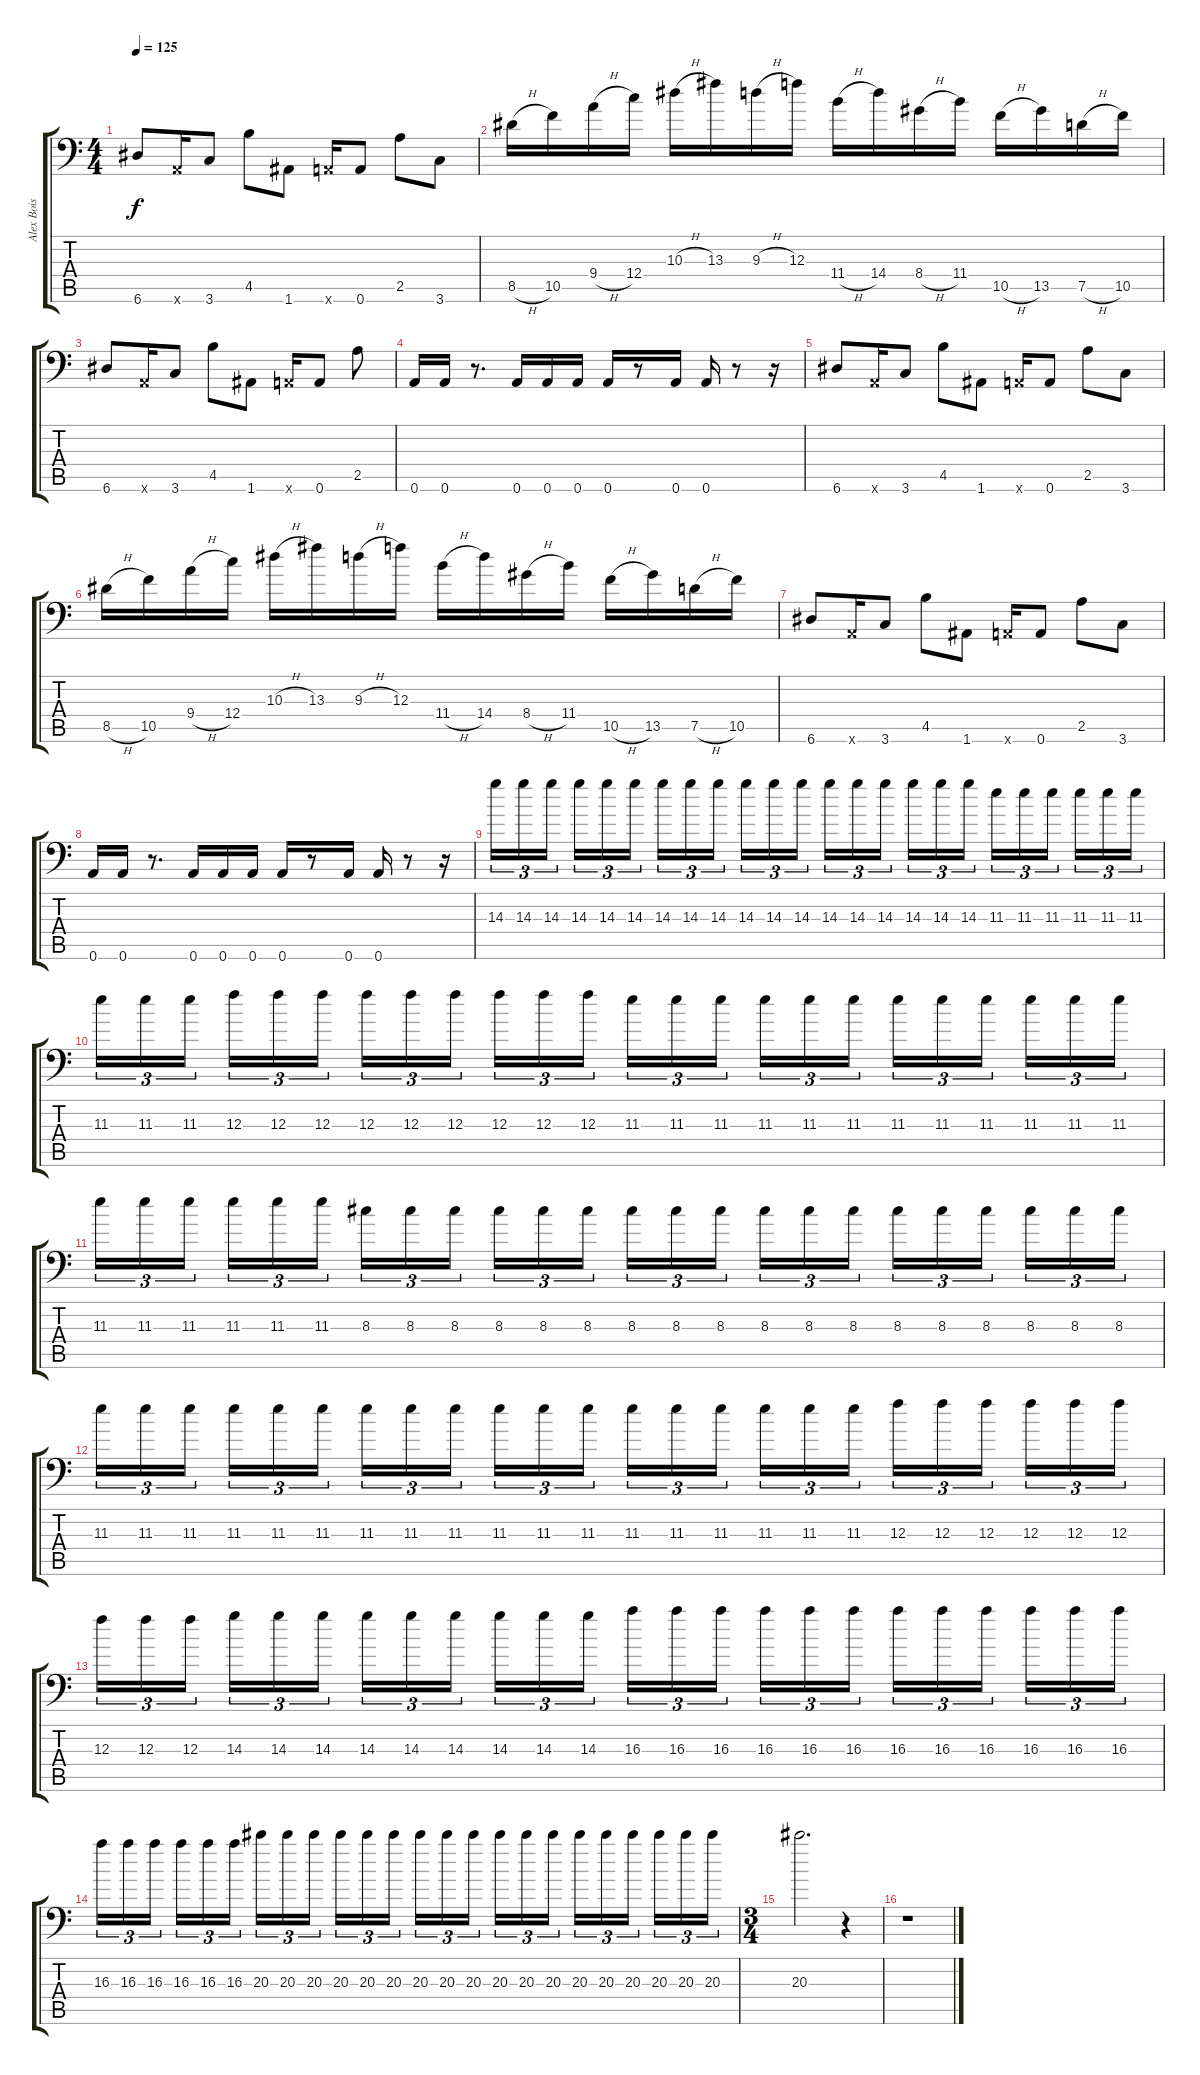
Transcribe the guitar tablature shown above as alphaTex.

\track ("Alex Bois" "Alex Bois") {instrument overdrivenguitar}
\staff {score tabs}
\tuning (D4 A3 F3 C3 G2 A1) {hide}
\ts (4 4)
\tempo 125
\clef f4
\ks c
6.6.8{dy f instrument overdrivenguitar} 0.6{x}.16 3.6.8 4.5.8 1.6.8 0.6{x}.16 0.6.8 2.5.8 3.6.8 |
8.5{h}.16 10.5.16 9.4{h}.16 12.4.16 10.3{h}.16 13.3.16 9.3{h}.16 12.3.16 11.4{h}.16 14.4.16 8.4{h}.16 11.4.16 10.5{h}.16 13.5.16 7.5{h}.16 10.5.16 |
6.6.8{instrument overdrivenguitar} 0.6{x}.16 3.6.8 4.5.8 1.6.8 0.6{x}.16 0.6.8 2.5.8 |
0.6.16 0.6.16 r.8{d} 0.6.16 0.6.16 0.6.16 0.6.16 r.8 0.6.16 0.6.16 r.8 r.16 |
6.6.8 0.6{x}.16 3.6.8 4.5.8 1.6.8 0.6{x}.16 0.6.8 2.5.8 3.6.8 |
8.5{h}.16 10.5.16 9.4{h}.16 12.4.16 10.3{h}.16 13.3.16 9.3{h}.16 12.3.16 11.4{h}.16 14.4.16 8.4{h}.16 11.4.16 10.5{h}.16 13.5.16 7.5{h}.16 10.5.16 |
6.6.8{instrument overdrivenguitar} 0.6{x}.16 3.6.8 4.5.8 1.6.8 0.6{x}.16 0.6.8 2.5.8 3.6.8 |
0.6.16 0.6.16 r.8{d} 0.6.16 0.6.16 0.6.16 0.6.16 r.8 0.6.16 0.6.16 r.8 r.16 |
14.3.16{tu (3 2)} 14.3.16{tu (3 2)} 14.3.16{tu (3 2) beam splitsecondary} 14.3.16{tu (3 2)} 14.3.16{tu (3 2)} 14.3.16{tu (3 2)} 14.3.16{tu (3 2)} 14.3.16{tu (3 2)} 14.3.16{tu (3 2) beam splitsecondary} 14.3.16{tu (3 2)} 14.3.16{tu (3 2)} 14.3.16{tu (3 2)} 14.3.16{tu (3 2)} 14.3.16{tu (3 2)} 14.3.16{tu (3 2) beam splitsecondary} 14.3.16{tu (3 2)} 14.3.16{tu (3 2)} 14.3.16{tu (3 2)} 11.3.16{tu (3 2)} 11.3.16{tu (3 2)} 11.3.16{tu (3 2) beam splitsecondary} 11.3.16{tu (3 2)} 11.3.16{tu (3 2)} 11.3.16{tu (3 2)} |
11.3.16{tu (3 2)} 11.3.16{tu (3 2)} 11.3.16{tu (3 2) beam splitsecondary} 12.3.16{tu (3 2)} 12.3.16{tu (3 2)} 12.3.16{tu (3 2)} 12.3.16{tu (3 2)} 12.3.16{tu (3 2)} 12.3.16{tu (3 2) beam splitsecondary} 12.3.16{tu (3 2)} 12.3.16{tu (3 2)} 12.3.16{tu (3 2)} 11.3.16{tu (3 2)} 11.3.16{tu (3 2)} 11.3.16{tu (3 2) beam splitsecondary} 11.3.16{tu (3 2)} 11.3.16{tu (3 2)} 11.3.16{tu (3 2)} 11.3.16{tu (3 2)} 11.3.16{tu (3 2)} 11.3.16{tu (3 2) beam splitsecondary} 11.3.16{tu (3 2)} 11.3.16{tu (3 2)} 11.3.16{tu (3 2)} |
11.3.16{tu (3 2)} 11.3.16{tu (3 2)} 11.3.16{tu (3 2) beam splitsecondary} 11.3.16{tu (3 2)} 11.3.16{tu (3 2)} 11.3.16{tu (3 2)} 8.3.16{tu (3 2)} 8.3.16{tu (3 2)} 8.3.16{tu (3 2) beam splitsecondary} 8.3.16{tu (3 2)} 8.3.16{tu (3 2)} 8.3.16{tu (3 2)} 8.3.16{tu (3 2)} 8.3.16{tu (3 2)} 8.3.16{tu (3 2) beam splitsecondary} 8.3.16{tu (3 2)} 8.3.16{tu (3 2)} 8.3.16{tu (3 2)} 8.3.16{tu (3 2)} 8.3.16{tu (3 2)} 8.3.16{tu (3 2) beam splitsecondary} 8.3.16{tu (3 2)} 8.3.16{tu (3 2)} 8.3.16{tu (3 2)} |
11.3.16{tu (3 2)} 11.3.16{tu (3 2)} 11.3.16{tu (3 2) beam splitsecondary} 11.3.16{tu (3 2)} 11.3.16{tu (3 2)} 11.3.16{tu (3 2)} 11.3.16{tu (3 2)} 11.3.16{tu (3 2)} 11.3.16{tu (3 2) beam splitsecondary} 11.3.16{tu (3 2)} 11.3.16{tu (3 2)} 11.3.16{tu (3 2)} 11.3.16{tu (3 2)} 11.3.16{tu (3 2)} 11.3.16{tu (3 2) beam splitsecondary} 11.3.16{tu (3 2)} 11.3.16{tu (3 2)} 11.3.16{tu (3 2)} 12.3.16{tu (3 2)} 12.3.16{tu (3 2)} 12.3.16{tu (3 2) beam splitsecondary} 12.3.16{tu (3 2)} 12.3.16{tu (3 2)} 12.3.16{tu (3 2)} |
12.3.16{tu (3 2)} 12.3.16{tu (3 2)} 12.3.16{tu (3 2) beam splitsecondary} 14.3.16{tu (3 2)} 14.3.16{tu (3 2)} 14.3.16{tu (3 2)} 14.3.16{tu (3 2)} 14.3.16{tu (3 2)} 14.3.16{tu (3 2) beam splitsecondary} 14.3.16{tu (3 2)} 14.3.16{tu (3 2)} 14.3.16{tu (3 2)} 16.3.16{tu (3 2)} 16.3.16{tu (3 2)} 16.3.16{tu (3 2) beam splitsecondary} 16.3.16{tu (3 2)} 16.3.16{tu (3 2)} 16.3.16{tu (3 2)} 16.3.16{tu (3 2)} 16.3.16{tu (3 2)} 16.3.16{tu (3 2) beam splitsecondary} 16.3.16{tu (3 2)} 16.3.16{tu (3 2)} 16.3.16{tu (3 2)} |
16.3.16{tu (3 2)} 16.3.16{tu (3 2)} 16.3.16{tu (3 2) beam splitsecondary} 16.3.16{tu (3 2)} 16.3.16{tu (3 2)} 16.3.16{tu (3 2)} 20.3.16{tu (3 2)} 20.3.16{tu (3 2)} 20.3.16{tu (3 2) beam splitsecondary} 20.3.16{tu (3 2)} 20.3.16{tu (3 2)} 20.3.16{tu (3 2)} 20.3.16{tu (3 2)} 20.3.16{tu (3 2)} 20.3.16{tu (3 2) beam splitsecondary} 20.3.16{tu (3 2)} 20.3.16{tu (3 2)} 20.3.16{tu (3 2)} 20.3.16{tu (3 2)} 20.3.16{tu (3 2)} 20.3.16{tu (3 2) beam splitsecondary} 20.3.16{tu (3 2)} 20.3.16{tu (3 2)} 20.3.16{tu (3 2)} |
\ts (3 4)
20.3.2{d} r.4 |
r.1
